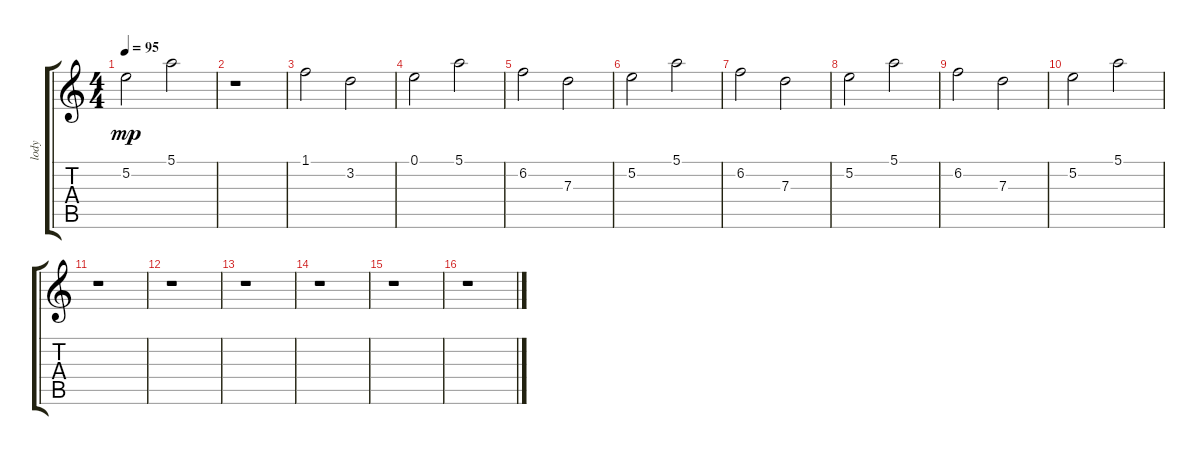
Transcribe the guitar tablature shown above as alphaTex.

\track ("lody" "lody") {instrument acousticguitarsteel}
\staff {score tabs}
\tuning (E4 B3 G3 D3 A2 E2) {hide}
\ts (4 4)
\tempo 95
\clef g2
\ks c
5.2.2{dy mp} 5.1.2 |
r.1 |
1.1.2 3.2.2 |
0.1.2 5.1.2 |
6.2.2 7.3.2 |
5.2.2 5.1.2 |
6.2.2 7.3.2 |
5.2.2 5.1.2 |
6.2.2 7.3.2 |
5.2.2 5.1.2 |
r.1 |
r.1 |
r.1 |
r.1 |
r.1 |
r.1
